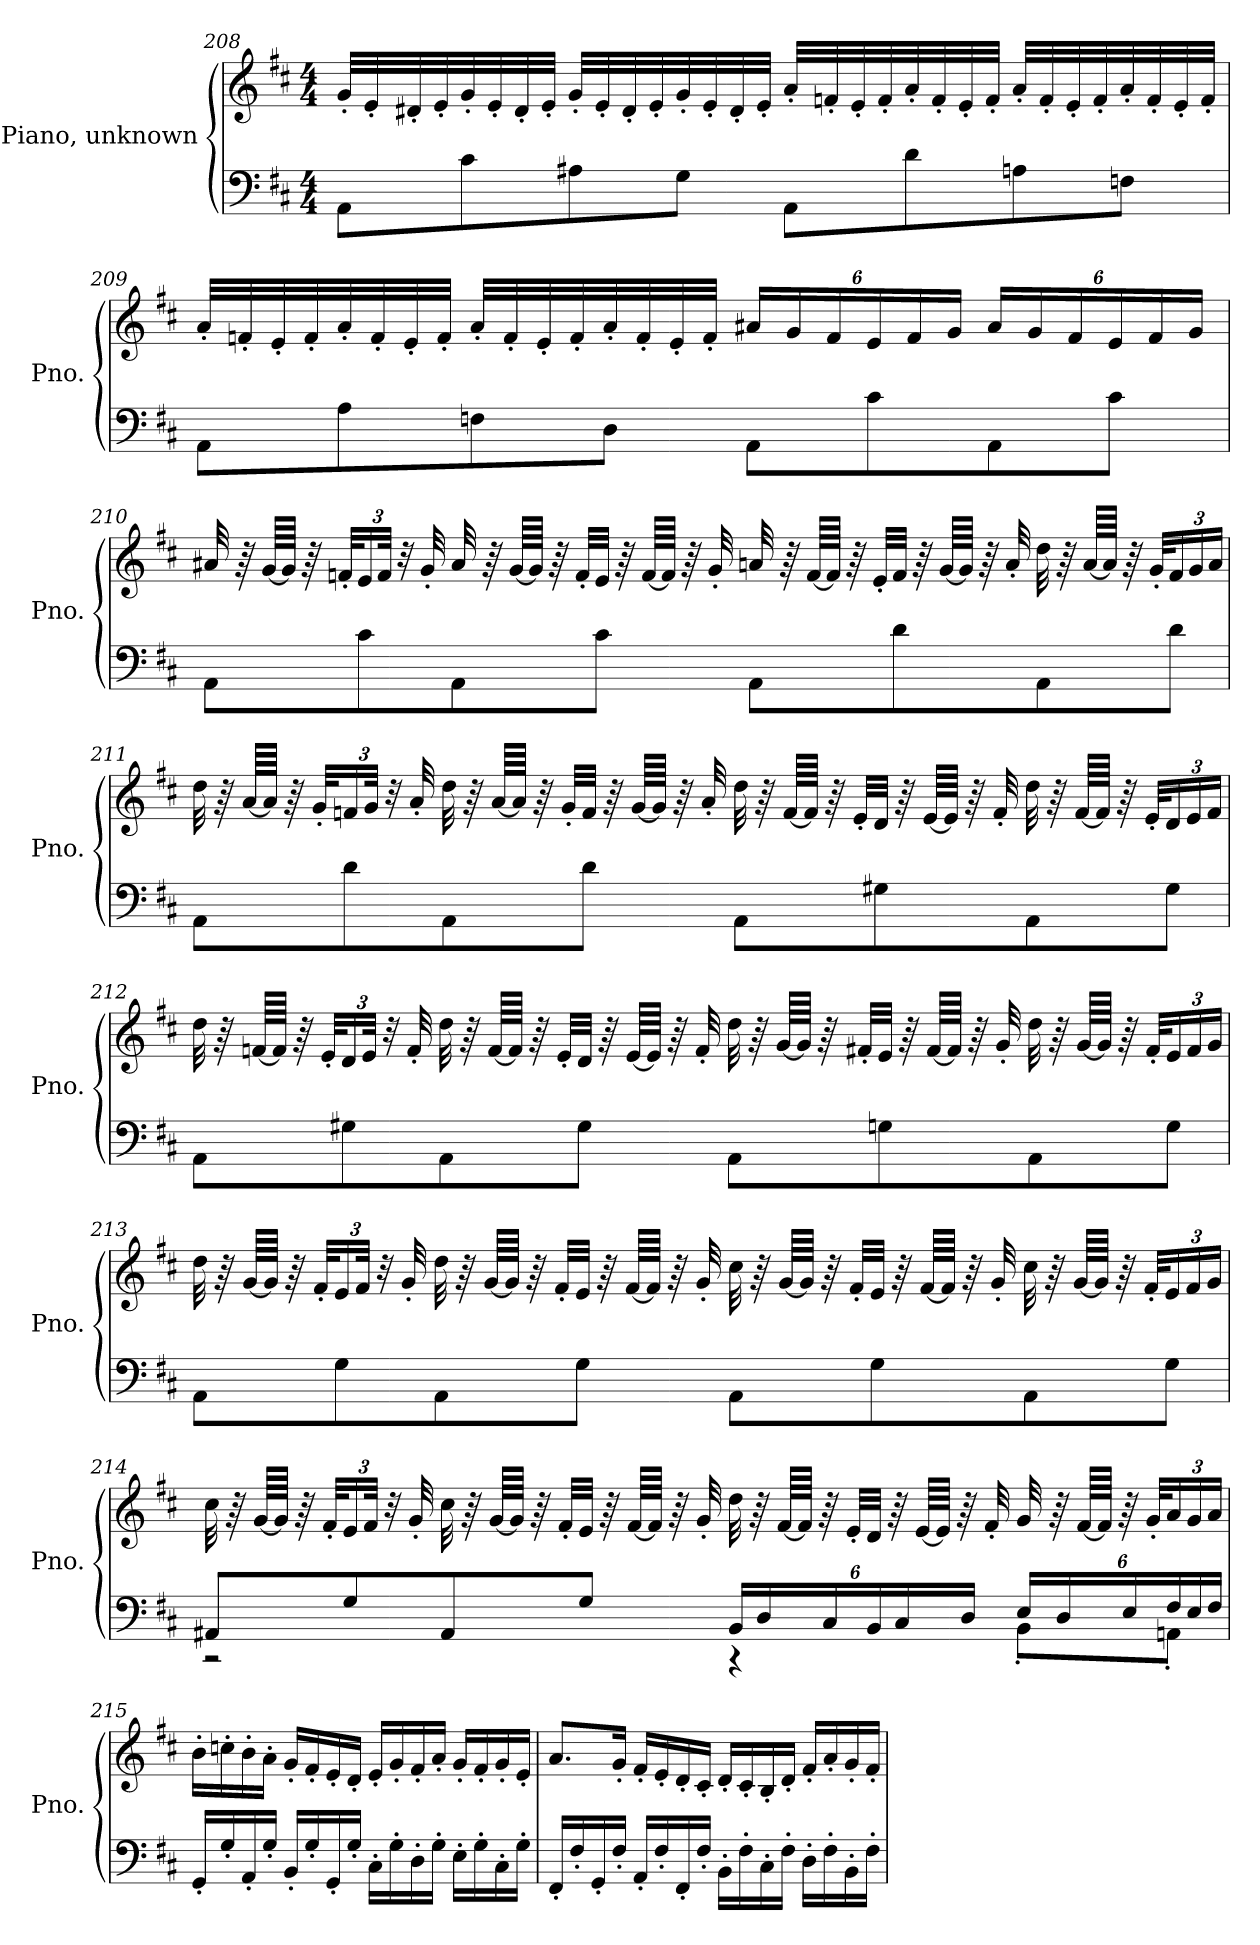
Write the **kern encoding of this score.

**kern	**kern
*part1	*part1
*staff2	*staff1
*I"Piano, unknown	*
*I'Pno.	*
!!LO:LB:g=z
*clefF4	*clefG2
*k[f#c#]	*k[f#c#]
*M4/4	*M4/4
=208	=208
8AA\L	32g'/LLL
.	32e'/
.	32d#X'/
.	32e'/
8c#\	32g'/
.	32e'/
.	32d#'/
.	32e'/JJJ
8A#X\	32g'/LLL
.	32e'/
.	32d#'/
.	32e'/
8G\J	32g'/
.	32e'/
.	32d#'/
.	32e'/JJJ
8AA\L	32a'/LLL
.	32fn'/
.	32e'/
.	32f'/
8d\	32a'/
.	32f'/
.	32e'/
.	32f'/JJJ
8An\	32a'/LLL
.	32f'/
.	32e'/
.	32f'/
8Fn\J	32a'/
.	32f'/
.	32e'/
.	32f'/JJJ
!!LO:LB:g=z
=209	=209
8AA\L	32a'/LLL
.	32fn'/
.	32e'/
.	32f'/
8A\	32a'/
.	32f'/
.	32e'/
.	32f'/JJJ
8Fn\	32a'/LLL
.	32f'/
.	32e'/
.	32f'/
8D\J	32a'/
.	32f'/
.	32e'/
.	32f'/JJJ
*	*Xbrackettup
8AA\L	24a#X/LL
.	24g/
.	24f/
8c#\	24e/
.	24f/
.	24g/JJ
8AA\	24a#/LL
.	24g/
.	24f/
8c#\J	24e/
.	24f/
.	24g/JJ
!!LO:LB:g=z
=210	=210
8AA\L	32a#X/
.	64r
.	[64g/LLLL
.	64g/JJJJ]
.	64r
.	32fn'/KLL
8c#\	24e/
.	48f/JJk
.	32r
.	32g'/
8AA\	32a#/
.	64r
.	[64g/LLLL
.	64g/JJJJ]
.	64r
.	32f'/LLL
8c#\J	32e/JJJ
.	64r
.	[64f/LLLL
.	64f/JJJJ]
.	64r
.	32g'/
8AA\L	32an/
.	64r
.	[64f/LLLL
.	64f/JJJJ]
.	64r
.	32e'/LLL
8d\	32f/JJJ
.	64r
.	[64g/LLLL
.	64g/JJJJ]
.	64r
.	32a'/
8AA\	32dd\
.	64r
.	[64a/LLLL
.	64a/JJJJ]
.	64r
.	32g'/KLL
8d\J	24f/
.	24g/
.	24a/JJ
!!LO:LB:g=z
=211	=211
8AA\L	32dd\
.	64r
.	[64a/LLLL
.	64a/JJJJ]
.	64r
.	32g'/KLL
8d\	24fn/
.	48g/JJk
.	32r
.	32a'/
8AA\	32dd\
.	64r
.	[64a/LLLL
.	64a/JJJJ]
.	64r
.	32g'/LLL
8d\J	32f/JJJ
.	64r
.	[64g/LLLL
.	64g/JJJJ]
.	64r
.	32a'/
8AA\L	32dd\
.	64r
.	[64f/LLLL
.	64f/JJJJ]
.	64r
.	32e'/LLL
8G#X\	32d/JJJ
.	64r
.	[64e/LLLL
.	64e/JJJJ]
.	64r
.	32f'/
8AA\	32dd\
.	64r
.	[64f/LLLL
.	64f/JJJJ]
.	64r
.	32e'/KLL
8G#\J	24d/
.	24e/
.	24f/JJ
!!LO:LB:g=z
=212	=212
8AA\L	32dd\
.	64r
.	[64fn/LLLL
.	64f/JJJJ]
.	64r
.	32e'/KLL
8G#X\	24d/
.	48e/JJk
.	32r
.	32f'/
8AA\	32dd\
.	64r
.	[64f/LLLL
.	64f/JJJJ]
.	64r
.	32e'/LLL
8G#\J	32d/JJJ
.	64r
.	[64e/LLLL
.	64e/JJJJ]
.	64r
.	32f'/
8AA\L	32dd\
.	64r
.	[64g/LLLL
.	64g/JJJJ]
.	64r
.	32f#X'/LLL
8Gn\	32e/JJJ
.	64r
.	[64f#/LLLL
.	64f#/JJJJ]
.	64r
.	32g'/
8AA\	32dd\
.	64r
.	[64g/LLLL
.	64g/JJJJ]
.	64r
.	32f#'/KLL
8G\J	24e/
.	24f#/
.	24g/JJ
!!LO:PB:g=z
=213	=213
8AA\L	32dd\
.	64r
.	[64g/LLLL
.	64g/JJJJ]
.	64r
.	32f#'/KLL
8G\	24e/
.	48f#/JJk
.	32r
.	32g'/
8AA\	32dd\
.	64r
.	[64g/LLLL
.	64g/JJJJ]
.	64r
.	32f#'/LLL
8G\J	32e/JJJ
.	64r
.	[64f#/LLLL
.	64f#/JJJJ]
.	64r
.	32g'/
8AA\L	32cc#\
.	64r
.	[64g/LLLL
.	64g/JJJJ]
.	64r
.	32f#'/LLL
8G\	32e/JJJ
.	64r
.	[64f#/LLLL
.	64f#/JJJJ]
.	64r
.	32g'/
8AA\	32cc#\
.	64r
.	[64g/LLLL
.	64g/JJJJ]
.	64r
.	32f#'/KLL
8G\J	24e/
.	24f#/
.	24g/JJ
!!LO:LB:g=z
=214	=214
*^	*
8AA#X/L	2r	32cc#\
.	.	64r
.	.	[64g/LLLL
.	.	64g/JJJJ]
.	.	64r
.	.	32f#'/KLL
8G/	.	24e/
.	.	48f#/JJk
.	.	32r
.	.	32g'/
8AA#/	.	32cc#\
.	.	64r
.	.	[64g/LLLL
.	.	64g/JJJJ]
.	.	64r
.	.	32f#'/LLL
8G/J	.	32e/JJJ
.	.	64r
.	.	[64f#/LLLL
.	.	64f#/JJJJ]
.	.	64r
.	.	32g'/
*Xbrackettup	*	*
24BB/LL	4r	32dd\
.	.	64r
24D/	.	.
.	.	[64f#/LLLL
.	.	64f#/JJJJ]
.	.	64r
24C#/	.	.
.	.	32e'/LLL
24BB/	.	32d/JJJ
.	.	64r
24C#/	.	.
.	.	[64e/LLLL
.	.	64e/JJJJ]
.	.	64r
24D/JJ	.	.
.	.	32f#'/
24E/LL	8BB'\L	32g/
.	.	64r
24D/	.	.
.	.	[64f#/LLLL
.	.	64f#/JJJJ]
.	.	64r
24E/	.	.
.	.	32g'/KLL
24F#/	8AAn'\J	24a/
24E/	.	24g/
24F#/JJ	.	24a/JJ
*v	*v	*
!!LO:LB:g=z
=215	=215
16GG'/LL	16b'\LL
16G'/	16ccn'\
16AA'/	16b'\
16G'/JJ	16a'\JJ
16BB'/LL	16g'/LL
16G'/	16f#'/
16GG'/	16e'/
16G'/JJ	16d'/JJ
16C#'\LL	16e'/LL
16G'\	16g'/
16D'\	16f#'/
16G'\JJ	16a'/JJ
16E'\LL	16g'/LL
16G'\	16f#'/
16C#'\	16g'/
16G'\JJ	16e'/JJ
=216	=216
16FF#'/LL	8.a/L
16F#'/	.
16GG'/	.
16F#'/JJ	16g'/Jk
16AA'/LL	16f#'/LL
16F#'/	16e'/
16FF#'/	16d'/
16F#'/JJ	16c#'/JJ
16BB'\LL	16d'/LL
16F#'\	16c#'/
16C#'\	16B'/
16F#'\JJ	16d'/JJ
16D'\LL	16f#'/LL
16F#'\	16a'/
16BB'\	16g'/
16F#'\JJ	16f#'/JJ
=	=
*-	*-
